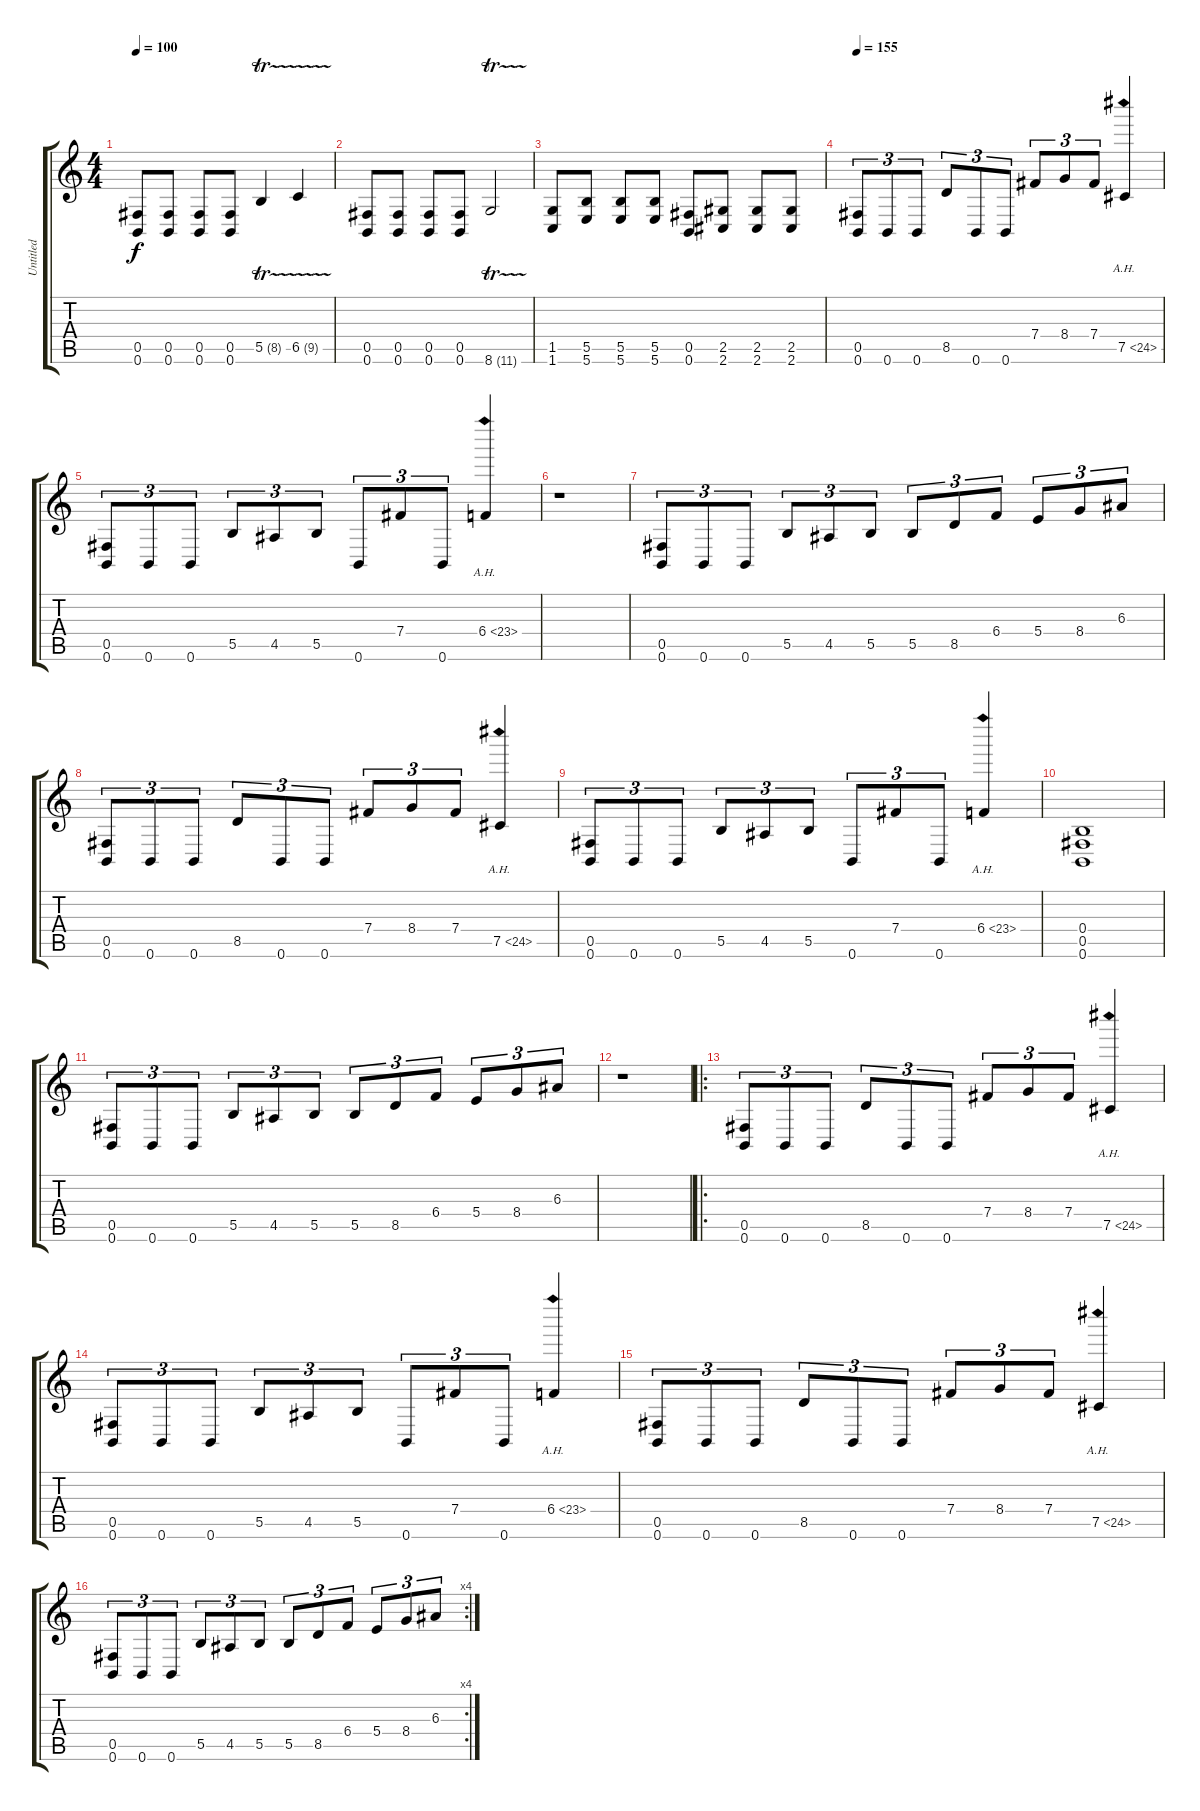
\track ("Untitled" "Untitled") {instrument distortionguitar}
\staff {score tabs}
\tuning (Db4 Ab3 E3 B2 Gb2 B1) {hide}
\ts (4 4)
\tempo 100
\clef g2
\ks c
(0.5 0.6).8{dy f} (0.5 0.6).8 (0.5 0.6).8 (0.5 0.6).8 5.5{tr (8 32)}.4 6.5{tr (9 32)}.4 |
(0.5 0.6).8 (0.5 0.6).8 (0.5 0.6).8 (0.5 0.6).8 8.6{tr (11 32)}.2 |
(1.5 1.6).8 (5.5 5.6).8 (5.5 5.6).8 (5.5 5.6).8 (0.5 0.6).8 (2.5 2.6).8 (2.5 2.6).8 (2.5 2.6).8 |
\tempo 155
(0.5 0.6).8{tu (3 2)} 0.6.8{tu (3 2)} 0.6.8{tu (3 2)} 8.5.8{tu (3 2)} 0.6.8{tu (3 2)} 0.6.8{tu (3 2)} 7.4.8{tu (3 2)} 8.4.8{tu (3 2)} 7.4.8{tu (3 2)} 7.5{ah 17}.4 |
(0.5 0.6).8{tu (3 2)} 0.6.8{tu (3 2)} 0.6.8{tu (3 2)} 5.5.8{tu (3 2)} 4.5.8{tu (3 2)} 5.5.8{tu (3 2)} 0.6.8{tu (3 2)} 7.4.8{tu (3 2)} 0.6.8{tu (3 2)} 6.4{ah 17}.4 |
r.1 |
(0.5 0.6).8{tu (3 2)} 0.6.8{tu (3 2)} 0.6.8{tu (3 2)} 5.5.8{tu (3 2)} 4.5.8{tu (3 2)} 5.5.8{tu (3 2)} 5.5.8{tu (3 2)} 8.5.8{tu (3 2)} 6.4.8{tu (3 2)} 5.4.8{tu (3 2)} 8.4.8{tu (3 2)} 6.3.8{tu (3 2)} |
(0.5 0.6).8{tu (3 2)} 0.6.8{tu (3 2)} 0.6.8{tu (3 2)} 8.5.8{tu (3 2)} 0.6.8{tu (3 2)} 0.6.8{tu (3 2)} 7.4.8{tu (3 2)} 8.4.8{tu (3 2)} 7.4.8{tu (3 2)} 7.5{ah 17}.4 |
(0.5 0.6).8{tu (3 2)} 0.6.8{tu (3 2)} 0.6.8{tu (3 2)} 5.5.8{tu (3 2)} 4.5.8{tu (3 2)} 5.5.8{tu (3 2)} 0.6.8{tu (3 2)} 7.4.8{tu (3 2)} 0.6.8{tu (3 2)} 6.4{ah 17}.4 |
(0.4 0.5 0.6).1 |
(0.5 0.6).8{tu (3 2)} 0.6.8{tu (3 2)} 0.6.8{tu (3 2)} 5.5.8{tu (3 2)} 4.5.8{tu (3 2)} 5.5.8{tu (3 2)} 5.5.8{tu (3 2)} 8.5.8{tu (3 2)} 6.4.8{tu (3 2)} 5.4.8{tu (3 2)} 8.4.8{tu (3 2)} 6.3.8{tu (3 2)} |
r.1 |
\ro
(0.5 0.6).8{tu (3 2)} 0.6.8{tu (3 2)} 0.6.8{tu (3 2)} 8.5.8{tu (3 2)} 0.6.8{tu (3 2)} 0.6.8{tu (3 2)} 7.4.8{tu (3 2)} 8.4.8{tu (3 2)} 7.4.8{tu (3 2)} 7.5{ah 17}.4 |
(0.5 0.6).8{tu (3 2)} 0.6.8{tu (3 2)} 0.6.8{tu (3 2)} 5.5.8{tu (3 2)} 4.5.8{tu (3 2)} 5.5.8{tu (3 2)} 0.6.8{tu (3 2)} 7.4.8{tu (3 2)} 0.6.8{tu (3 2)} 6.4{ah 17}.4 |
(0.5 0.6).8{tu (3 2)} 0.6.8{tu (3 2)} 0.6.8{tu (3 2)} 8.5.8{tu (3 2)} 0.6.8{tu (3 2)} 0.6.8{tu (3 2)} 7.4.8{tu (3 2)} 8.4.8{tu (3 2)} 7.4.8{tu (3 2)} 7.5{ah 17}.4 |
\rc 4
(0.5 0.6).8{tu (3 2)} 0.6.8{tu (3 2)} 0.6.8{tu (3 2)} 5.5.8{tu (3 2)} 4.5.8{tu (3 2)} 5.5.8{tu (3 2)} 5.5.8{tu (3 2)} 8.5.8{tu (3 2)} 6.4.8{tu (3 2)} 5.4.8{tu (3 2)} 8.4.8{tu (3 2)} 6.3.8{tu (3 2)}
